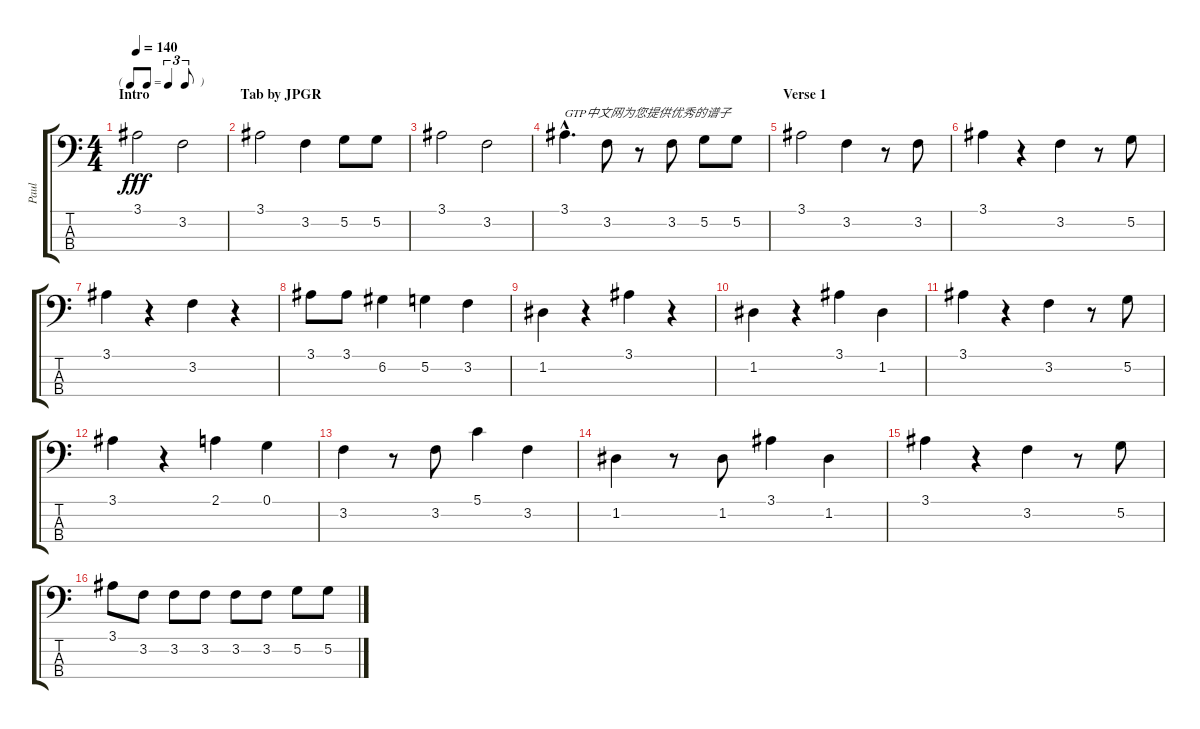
\track ("Paul" "Paul") {instrument electricbassfinger}
\staff {score tabs}
\tuning (G2 D2 A1 E1) {hide}
\ts (4 4)
\tf triplet8th
\section ("" "Intro                          Tab by JPGR")
\tempo 140
\clef f4
\ks c
3.1.2{dy fff instrument electricbassfinger} 3.2.2 |
3.1.2 3.2.4 5.2.8 5.2.8 |
3.1.2 3.2.2 |
3.1{hac}.4{d txt "GTP中文网为您提供优秀的谱子"} 3.2.8 r.8 3.2.8 5.2.8 5.2.8 |
\section ("" "Verse 1")
3.1.2 3.2.4 r.8 3.2.8 |
3.1.4 r.4 3.2.4 r.8 5.2.8 |
3.1.4 r.4 3.2.4 r.4 |
3.1.8 3.1.8 6.2.4 5.2.4 3.2.4 |
1.2.4 r.4 3.1.4 r.4 |
1.2.4 r.4 3.1.4 1.2.4 |
3.1.4 r.4 3.2.4 r.8 5.2.8 |
3.1.4 r.4 2.1.4 0.1.4 |
3.2.4 r.8 3.2.8 5.1.4 3.2.4 |
1.2.4 r.8 1.2.8 3.1.4 1.2.4 |
3.1.4 r.4 3.2.4 r.8 5.2.8 |
3.1.8 3.2.8 3.2.8 3.2.8 3.2.8 3.2.8 5.2.8 5.2.8
